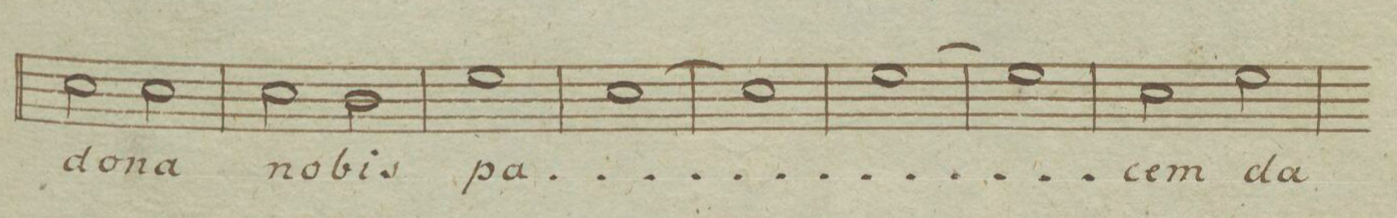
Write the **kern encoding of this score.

**kern	**text	**dynam
*I"Tenore	*	*
*clefC4	*	*
*k[b-e-]	*	*
*met(c|)	*	*
*M2/2	*	*
2B-\	Do-	.
2B-\	-na	.
=32	=32	=32
2B-\	no-	.
2A\	-bis	.
=33	=33	=33
1d	pa-	.
=34	=34	=34
[1B-	.	.
=35	=35	=35
1B-]	.	.
=36	=36	=36
[1d	.	.
=37	=37	=37
1d]	.	.
=38	=38	=38
2B-\	-cem	.
2d\	da	.
=39	=39	=39
*-	*-	*-
